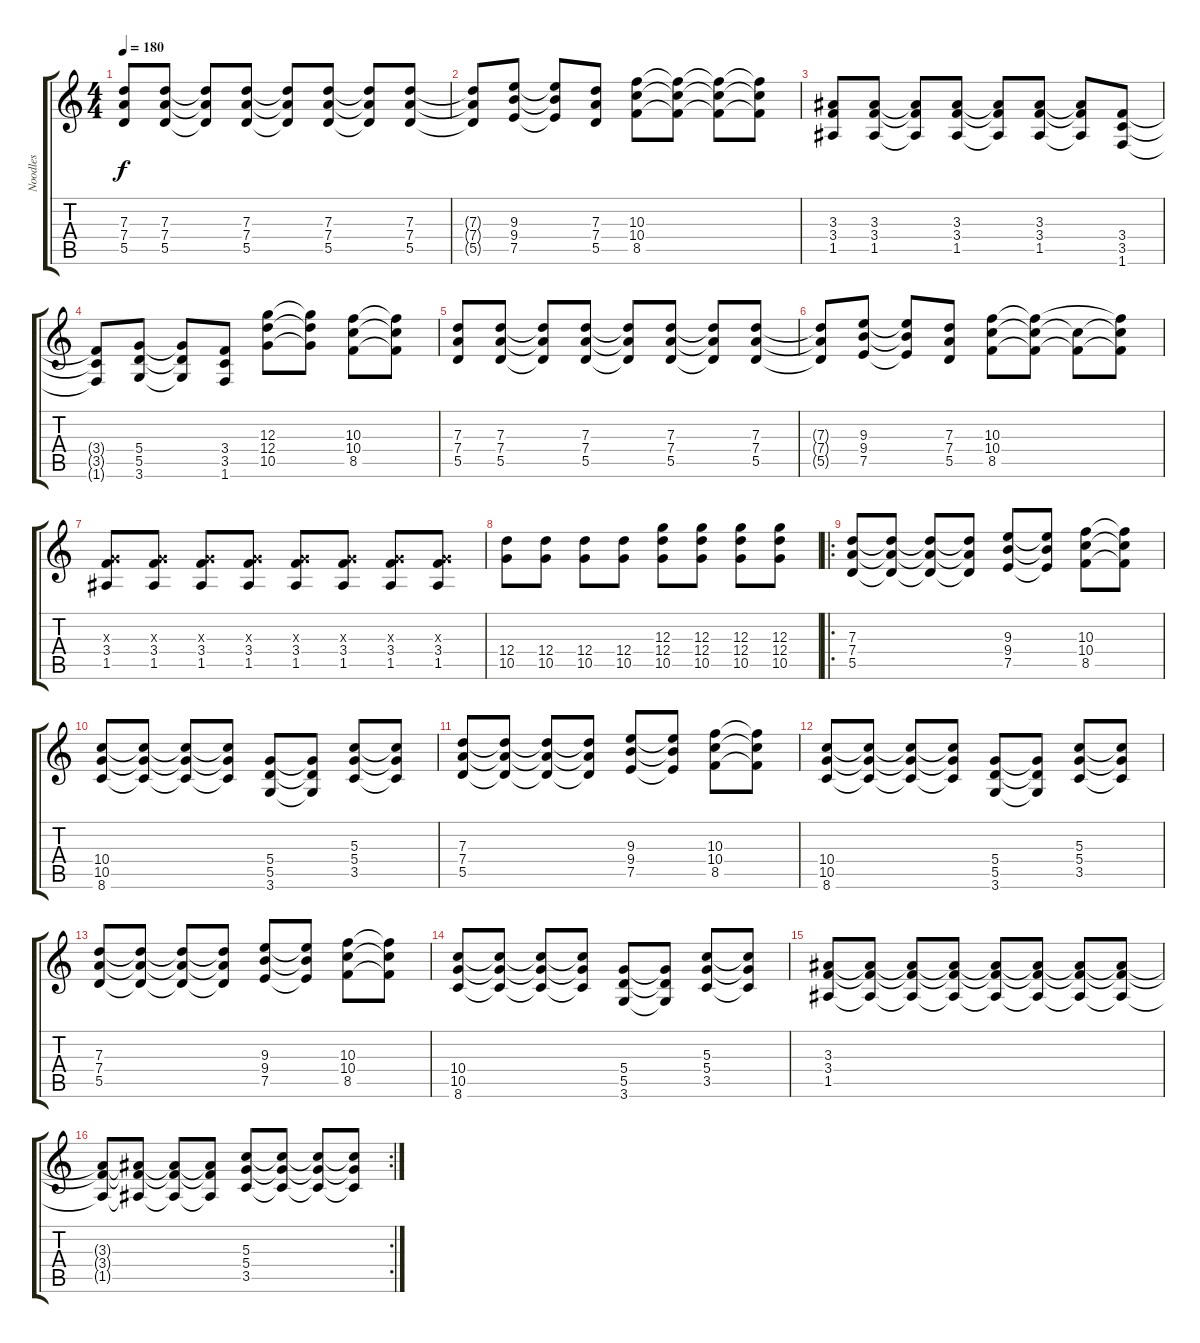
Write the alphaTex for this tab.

\track ("Noodles" "Noodles") {instrument distortionguitar}
\staff {score tabs}
\tuning (E4 B3 G3 D3 A2 E2) {hide}
\ts (4 4)
\tempo 180
\clef g2
\ks c
(7.3 7.4 5.5).8{dy f} (7.3 7.4 5.5).8 (7.3{t} 7.4{t} 5.5{t}).8 (7.3 7.4 5.5).8 (7.3{t} 7.4{t} 5.5{t}).8 (7.3 7.4 5.5).8 (7.3{t} 7.4{t} 5.5{t}).8 (7.3 7.4 5.5).8 |
(7.3{t} 7.4{t} 5.5{t}).8 (9.3 9.4 7.5).8 (9.3{t} 9.4{t} 7.5{t}).8 (7.3 7.4 5.5).8 (10.3 10.4 8.5).8 (10.3{t} 10.4{t} 8.5{t}).8 (10.3{t} 10.4{t} 8.5{t}).8 (10.3{t} 10.4{t} 8.5{t}).8 |
(3.3 3.4 1.5).8 (3.3 3.4 1.5).8 (3.3{t} 3.4{t} 1.5{t}).8 (3.3 3.4 1.5).8 (3.3{t} 3.4{t} 1.5{t}).8 (3.3 3.4 1.5).8 (3.3{t} 3.4{t} 1.5{t}).8 (3.4 3.5 1.6).8 |
(3.4{t} 3.5{t} 1.6{t}).8 (5.4 5.5 3.6).8 (5.4{t} 5.5{t} 3.6{t}).8 (3.4 3.5 1.6).8 (12.3 12.4 10.5).8 (12.3{t} 12.4{t} 10.5{t}).8 (10.3 10.4 8.5).8 (10.3{t} 10.4{t} 8.5{t}).8 |
(7.3 7.4 5.5).8 (7.3 7.4 5.5).8 (7.3{t} 7.4{t} 5.5{t}).8 (7.3 7.4 5.5).8 (7.3{t} 7.4{t} 5.5{t}).8 (7.3 7.4 5.5).8 (7.3{t} 7.4{t} 5.5{t}).8 (7.3 7.4 5.5).8 |
(7.3{t} 7.4{t} 5.5{t}).8 (9.3 9.4 7.5).8 (9.3{t} 9.4{t} 7.5{t}).8 (7.3 7.4 5.5).8 (10.3 10.4 8.5).8 (10.3{t} 10.4{t} 8.5{t}).8 (10.4{t} 8.5{t}).8 (10.3{t} 10.4{t} 8.5{t}).8 |
(0.3{x} 3.4 1.5).8 (0.3{x} 3.4 1.5).8 (0.3{x} 3.4 1.5).8 (0.3{x} 3.4 1.5).8 (0.3{x} 3.4 1.5).8 (0.3{x} 3.4 1.5).8 (0.3{x} 3.4 1.5).8 (0.3{x} 3.4 1.5).8 |
(12.4 10.5).8 (12.4 10.5).8 (12.4 10.5).8 (12.4 10.5).8 (12.3 12.4 10.5).8 (12.3 12.4 10.5).8 (12.3 12.4 10.5).8 (12.3 12.4 10.5).8 |
\ro
(7.3 7.4 5.5).8 (7.3{t} 7.4{t} 5.5{t}).8 (7.3{t} 7.4{t} 5.5{t}).8 (7.3{t} 7.4{t} 5.5{t}).8 (9.3 9.4 7.5).8 (9.3{t} 9.4{t} 7.5{t}).8 (10.3 10.4 8.5).8 (10.3{t} 10.4{t} 8.5{t}).8 |
(10.4 10.5 8.6).8 (10.4{t} 10.5{t} 8.6{t}).8 (10.4{t} 10.5{t} 8.6{t}).8 (10.4{t} 10.5{t} 8.6{t}).8 (5.4 5.5 3.6).8 (5.4{t} 5.5{t} 3.6{t}).8 (5.3 5.4 3.5).8 (5.3{t} 5.4{t} 3.5{t}).8 |
(7.3 7.4 5.5).8 (7.3{t} 7.4{t} 5.5{t}).8 (7.3{t} 7.4{t} 5.5{t}).8 (7.3{t} 7.4{t} 5.5{t}).8 (9.3 9.4 7.5).8 (9.3{t} 9.4{t} 7.5{t}).8 (10.3 10.4 8.5).8 (10.3{t} 10.4{t} 8.5{t}).8 |
(10.4 10.5 8.6).8 (10.4{t} 10.5{t} 8.6{t}).8 (10.4{t} 10.5{t} 8.6{t}).8 (10.4{t} 10.5{t} 8.6{t}).8 (5.4 5.5 3.6).8 (5.4{t} 5.5{t} 3.6{t}).8 (5.3 5.4 3.5).8 (5.3{t} 5.4{t} 3.5{t}).8 |
(7.3 7.4 5.5).8 (7.3{t} 7.4{t} 5.5{t}).8 (7.3{t} 7.4{t} 5.5{t}).8 (7.3{t} 7.4{t} 5.5{t}).8 (9.3 9.4 7.5).8 (9.3{t} 9.4{t} 7.5{t}).8 (10.3 10.4 8.5).8 (10.3{t} 10.4{t} 8.5{t}).8 |
(10.4 10.5 8.6).8 (10.4{t} 10.5{t} 8.6{t}).8 (10.4{t} 10.5{t} 8.6{t}).8 (10.4{t} 10.5{t} 8.6{t}).8 (5.4 5.5 3.6).8 (5.4{t} 5.5{t} 3.6{t}).8 (5.3 5.4 3.5).8 (5.3{t} 5.4{t} 3.5{t}).8 |
(3.3 3.4 1.5).8 (3.3{t} 3.4{t} 1.5{t}).8 (3.3{t} 3.4{t} 1.5{t}).8 (3.3{t} 3.4{t} 1.5{t}).8 (3.3{t} 3.4{t} 1.5{t}).8 (3.3{t} 3.4{t} 1.5{t}).8 (3.3{t} 3.4{t} 1.5{t}).8 (3.3{t} 3.4{t} 1.5{t}).8 |
\rc 2
(3.3{t} 3.4{t} 1.5{t}).8 (3.3{t} 3.4{t} 1.5{t}).8 (3.3{t} 3.4{t} 1.5{t}).8 (3.3{t} 3.4{t} 1.5{t}).8 (5.3 5.4 3.5).8 (5.3{t} 5.4{t} 3.5{t}).8 (5.3{t} 5.4{t} 3.5{t}).8 (5.3{t} 5.4{t} 3.5{t}).8
